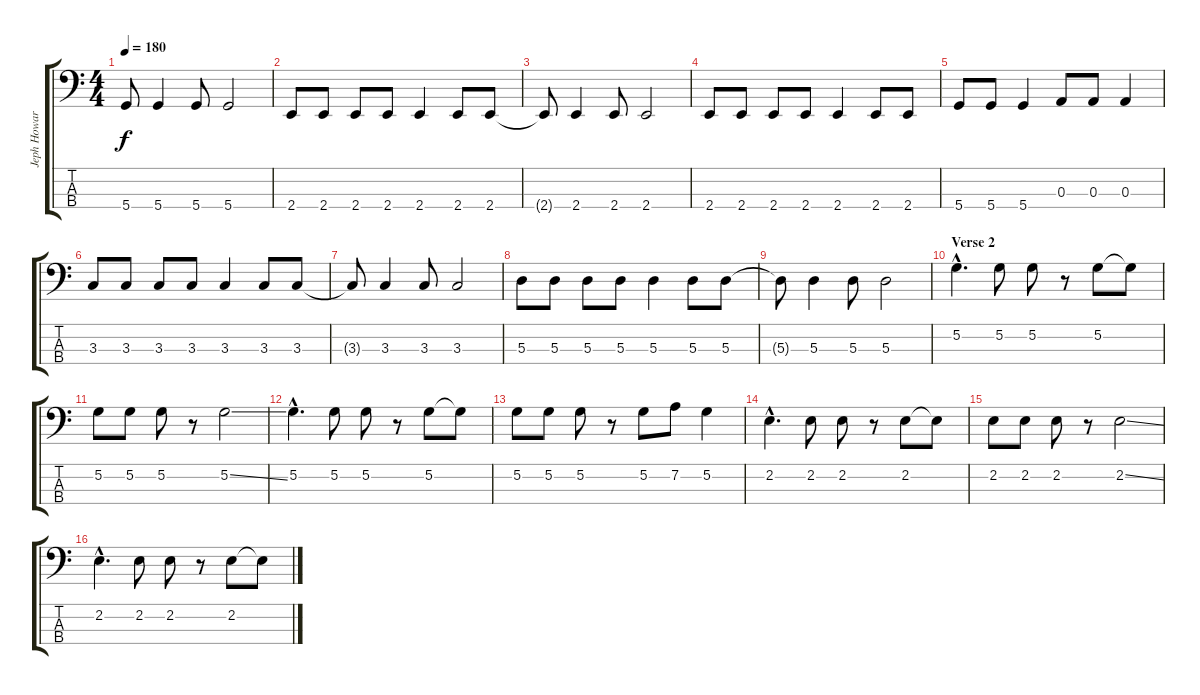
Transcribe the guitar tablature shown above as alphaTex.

\track ("Jeph Howard" "Jeph Howar") {instrument electricbasspick}
\staff {score tabs}
\tuning (G2 D2 A1 D1) {hide}
\ts (4 4)
\tempo 180
\clef f4
\ks c
5.4{t}.8{dy f} 5.4.4 5.4.8 5.4.2 |
2.4.8 2.4.8 2.4.8 2.4.8 2.4.4 2.4.8 2.4.8 |
2.4{t}.8 2.4.4 2.4.8 2.4.2 |
2.4.8 2.4.8 2.4.8 2.4.8 2.4.4 2.4.8 2.4.8 |
5.4.8 5.4.8 5.4.4 0.3.8 0.3.8 0.3.4 |
3.3.8 3.3.8 3.3.8 3.3.8 3.3.4 3.3.8 3.3.8 |
3.3{t}.8 3.3.4 3.3.8 3.3.2 |
5.3.8 5.3.8 5.3.8 5.3.8 5.3.4 5.3.8 5.3.8 |
5.3{t}.8 5.3.4 5.3.8 5.3.2 |
\section ("" "Verse 2")
5.2{hac}.4{d} 5.2.8 5.2.8 r.8 5.2.8 5.2{t}.8 |
5.2.8 5.2.8 5.2.8 r.8 5.2{ss}.2 |
5.2{hac}.4{d} 5.2.8 5.2.8 r.8 5.2.8 5.2{t}.8 |
5.2.8 5.2.8 5.2.8 r.8 5.2.8 7.2.8 5.2.4 |
2.2{hac}.4{d} 2.2.8 2.2.8 r.8 2.2.8 2.2{t}.8 |
2.2.8 2.2.8 2.2.8 r.8 2.2{ss}.2 |
2.2{hac}.4{d} 2.2.8 2.2.8 r.8 2.2.8 2.2{t}.8
